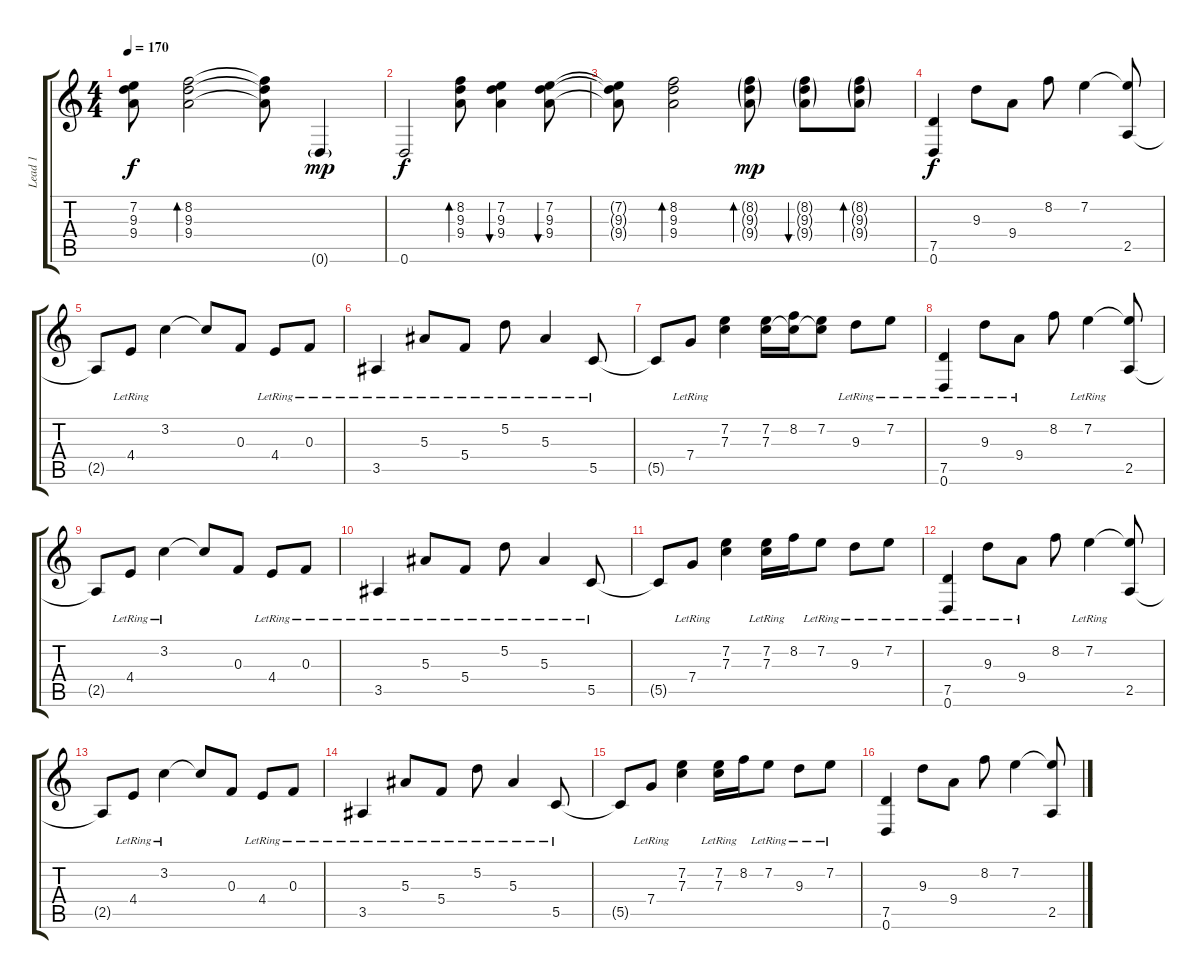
\track ("Lead 1" "Lead 1") {instrument distortionguitar}
\staff {score tabs}
\tuning (D4 A3 F3 C3 G2 D2) {hide}
\ts (4 4)
\tempo 170
\clef g2
\ks c
(7.2{t} 9.3{t} 9.4{t}).8{dy f} (8.2 9.3 9.4).2{bd 120} (8.2{t} 9.3{t} 9.4{t}).8 0.6{g}.4{dy mp} |
0.6.2{dy f} (8.2 9.3 9.4).8{bd 120} (7.2 9.3 9.4).4{bu 120} (7.2 9.3 9.4).8{bu 120} |
(7.2{t} 9.3{t} 9.4{t}).8 (8.2 9.3 9.4).2{bd 120} (8.2{g} 9.3{g} 9.4{g}).8{bd 120 dy mp} (8.2{g} 9.3{g} 9.4{g}).8{bu 120} (8.2{g} 9.3{g} 9.4{g}).8{bd 120} |
(7.5 0.6).4{dy f} 9.3.8 9.4.8 8.2.8 7.2.4 (7.2{t} 2.5).8 |
2.5{t}.8 4.4{lr}.8 3.2.4 3.2{t}.8 0.3.8 4.4{lr}.8 0.3{lr}.8 |
3.5{lr}.4 5.3{lr}.8 5.4{lr}.8 5.2{lr}.8 5.3{lr}.4 5.5{lr}.8 |
5.5{t}.8 7.4{lr}.8 (7.2 7.3).4 (7.2 7.3).16 (8.2 7.3{t}).16 (7.2 7.3{t}).8 9.3{lr}.8 7.2{lr}.8 |
(7.5{lr} 0.6).4 9.3{lr}.8 9.4{lr}.8 8.2.8 7.2{lr}.4 (7.2{t} 2.5).8 |
2.5{t}.8 4.4{lr}.8 3.2{lr}.4 3.2{t}.8 0.3.8 4.4{lr}.8 0.3{lr}.8 |
3.5{lr}.4 5.3{lr}.8 5.4{lr}.8 5.2{lr}.8 5.3{lr}.4 5.5{lr}.8 |
5.5{t}.8 7.4{lr}.8 (7.2 7.3).4 (7.2 7.3{lr}).16 8.2.16 7.2{lr}.8 9.3{lr}.8 7.2{lr}.8 |
(7.5{lr} 0.6).4 9.3{lr}.8 9.4{lr}.8 8.2.8 7.2{lr}.4 (7.2{t} 2.5).8 |
2.5{t}.8 4.4{lr}.8 3.2{lr}.4 3.2{t}.8 0.3.8 4.4{lr}.8 0.3{lr}.8 |
3.5{lr}.4 5.3{lr}.8 5.4{lr}.8 5.2{lr}.8 5.3{lr}.4 5.5{lr}.8 |
5.5{t}.8 7.4{lr}.8 (7.2 7.3).4 (7.2 7.3{lr}).16 8.2.16 7.2{lr}.8 9.3{lr}.8 7.2{lr}.8 |
(7.5 0.6).4 9.3.8 9.4.8 8.2.8 7.2.4 (7.2{t} 2.5).8
